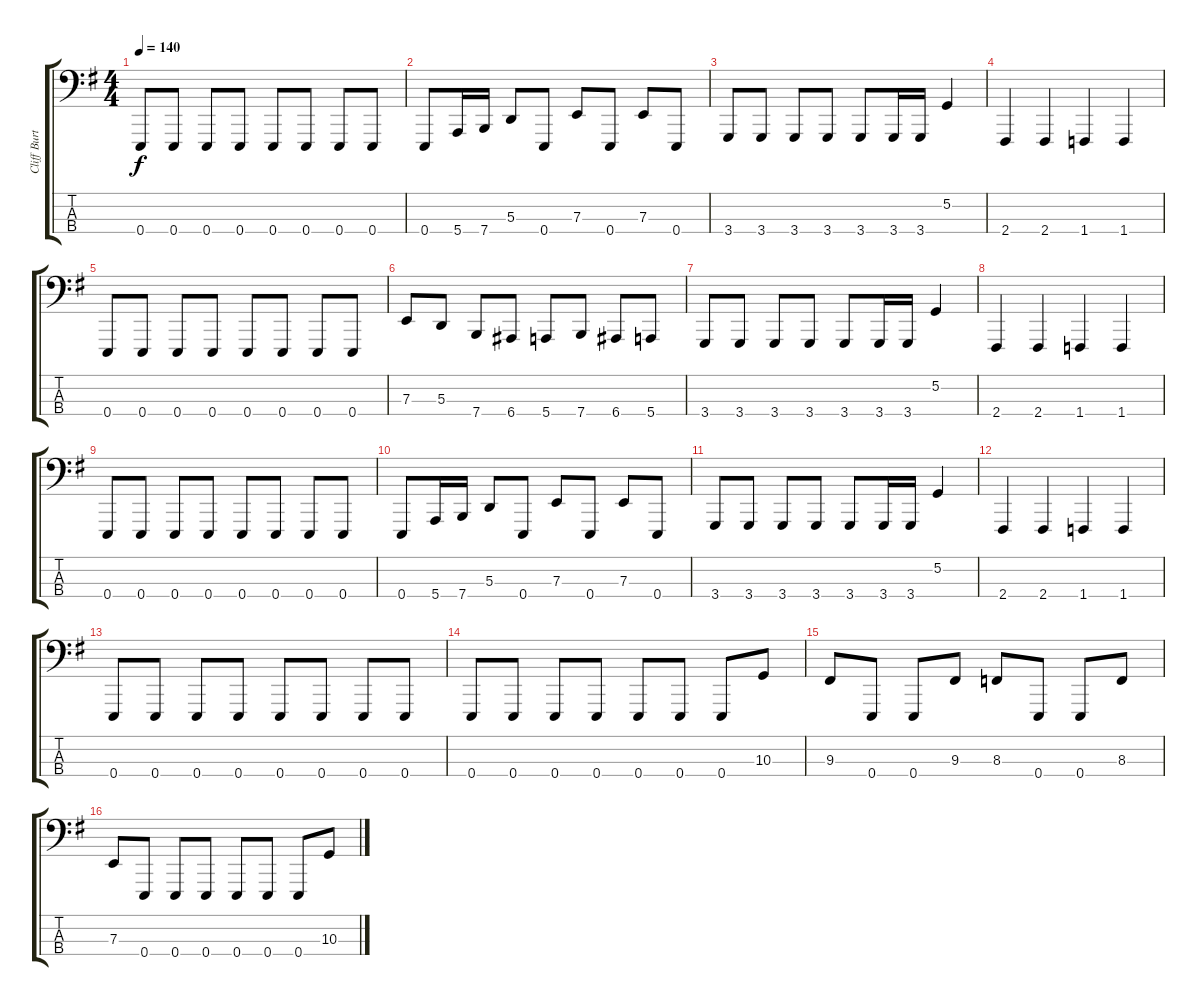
\track ("Cliff Burton" "Cliff Burt") {instrument stringensemble1}
\staff {score tabs}
\tuning (G2 D2 A1 E1) {hide}
\ts (4 4)
\tempo 140
\clef f4
\ks eminor
0.4.8{dy f} 0.4.8 0.4.8 0.4.8 0.4.8 0.4.8 0.4.8 0.4.8 |
0.4.8 5.4.16 7.4.16 5.3.8 0.4.8 7.3.8 0.4.8 7.3.8 0.4.8 |
3.4.8 3.4.8 3.4.8 3.4.8 3.4.8 3.4.16 3.4.16 5.2.4 |
2.4.4 2.4.4 1.4.4 1.4.4 |
0.4.8 0.4.8 0.4.8 0.4.8 0.4.8 0.4.8 0.4.8 0.4.8 |
7.3.8 5.3.8 7.4.8 6.4.8 5.4.8 7.4.8 6.4.8 5.4.8 |
3.4.8 3.4.8 3.4.8 3.4.8 3.4.8 3.4.16 3.4.16 5.2.4 |
2.4.4 2.4.4 1.4.4 1.4.4 |
0.4.8 0.4.8 0.4.8 0.4.8 0.4.8 0.4.8 0.4.8 0.4.8 |
0.4.8 5.4.16 7.4.16 5.3.8 0.4.8 7.3.8 0.4.8 7.3.8 0.4.8 |
3.4.8 3.4.8 3.4.8 3.4.8 3.4.8 3.4.16 3.4.16 5.2.4 |
2.4.4 2.4.4 1.4.4 1.4.4 |
0.4.8 0.4.8 0.4.8 0.4.8 0.4.8 0.4.8 0.4.8 0.4.8 |
0.4.8 0.4.8 0.4.8 0.4.8 0.4.8 0.4.8 0.4.8 10.3.8 |
9.3.8 0.4.8 0.4.8 9.3.8 8.3.8 0.4.8 0.4.8 8.3.8 |
7.3.8 0.4.8 0.4.8 0.4.8 0.4.8 0.4.8 0.4.8 10.3.8
